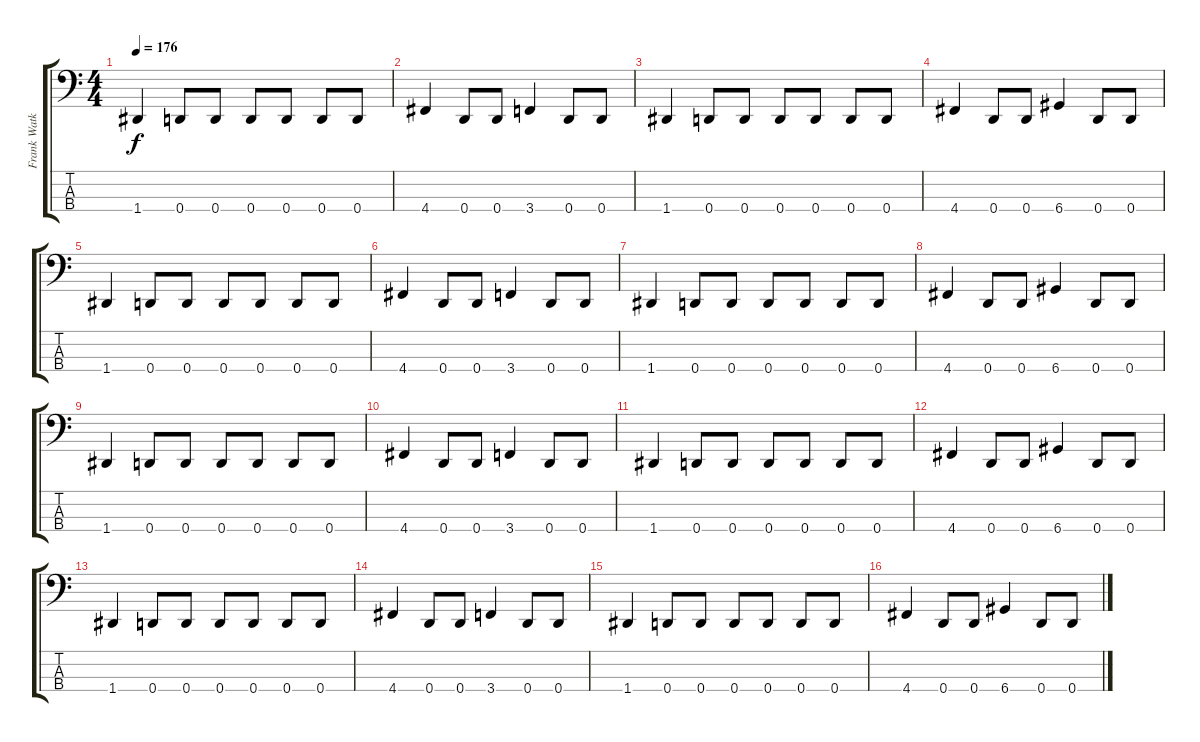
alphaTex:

\track ("Frank Watkins (Bass)" "Frank Watk") {instrument electricbassfinger}
\staff {score tabs}
\tuning (F2 C2 G1 D1) {hide}
\ts (4 4)
\tempo 176
\clef f4
\ks c
1.4.4{dy f} 0.4.8 0.4.8 0.4.8 0.4.8 0.4.8 0.4.8 |
4.4.4 0.4.8 0.4.8 3.4.4 0.4.8 0.4.8 |
1.4.4 0.4.8 0.4.8 0.4.8 0.4.8 0.4.8 0.4.8 |
4.4.4 0.4.8 0.4.8 6.4.4 0.4.8 0.4.8 |
1.4.4 0.4.8 0.4.8 0.4.8 0.4.8 0.4.8 0.4.8 |
4.4.4 0.4.8 0.4.8 3.4.4 0.4.8 0.4.8 |
1.4.4 0.4.8 0.4.8 0.4.8 0.4.8 0.4.8 0.4.8 |
4.4.4 0.4.8 0.4.8 6.4.4 0.4.8 0.4.8 |
1.4.4 0.4.8 0.4.8 0.4.8 0.4.8 0.4.8 0.4.8 |
4.4.4 0.4.8 0.4.8 3.4.4 0.4.8 0.4.8 |
1.4.4 0.4.8 0.4.8 0.4.8 0.4.8 0.4.8 0.4.8 |
4.4.4 0.4.8 0.4.8 6.4.4 0.4.8 0.4.8 |
1.4.4 0.4.8 0.4.8 0.4.8 0.4.8 0.4.8 0.4.8 |
4.4.4 0.4.8 0.4.8 3.4.4 0.4.8 0.4.8 |
1.4.4 0.4.8 0.4.8 0.4.8 0.4.8 0.4.8 0.4.8 |
4.4.4 0.4.8 0.4.8 6.4.4 0.4.8 0.4.8
